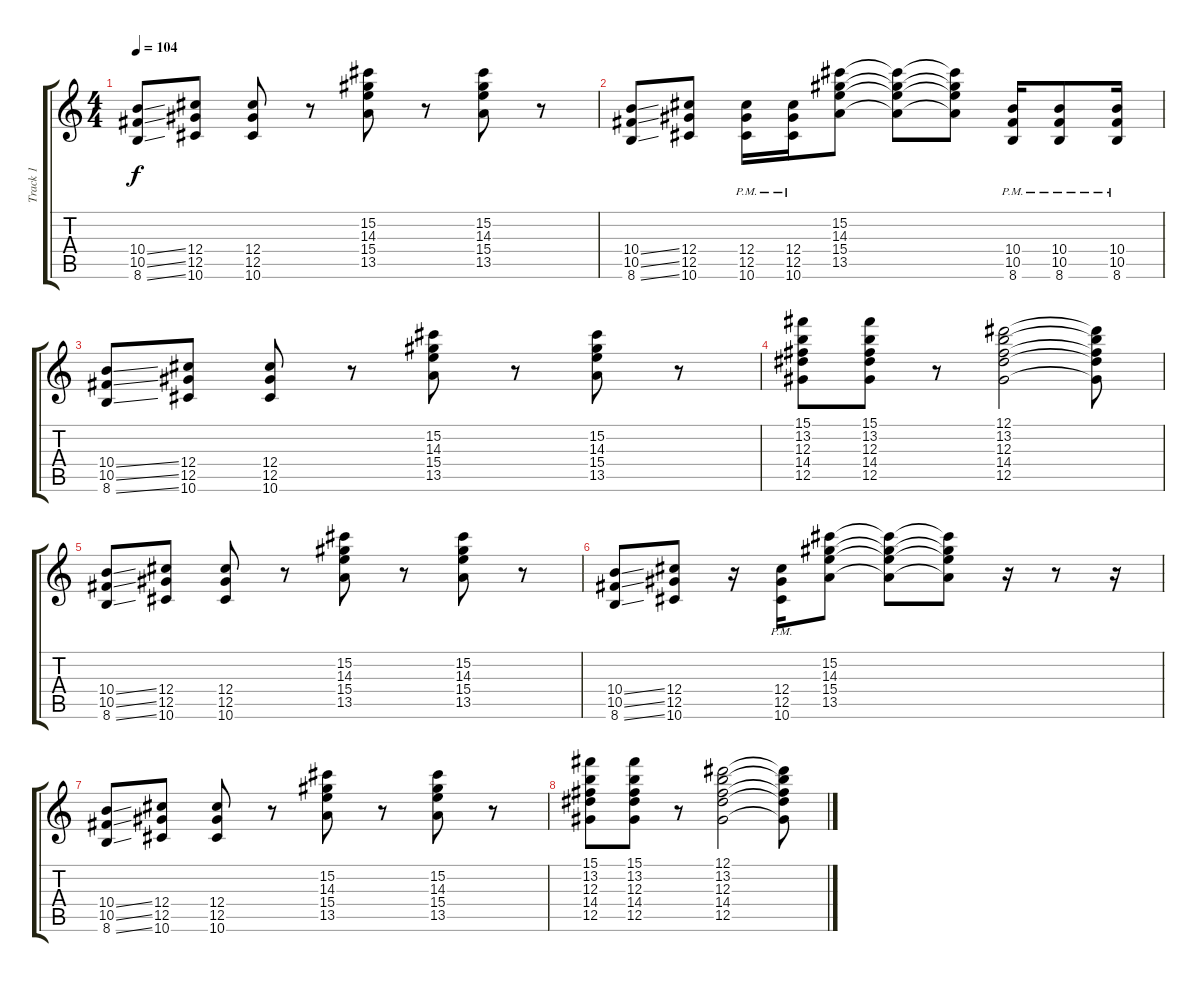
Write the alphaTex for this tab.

\track ("Track 1" "Track 1") {instrument electricguitarclean}
\staff {score tabs}
\tuning (Eb4 Bb3 Gb3 Db3 Ab2 Eb2) {hide}
\ts (4 4)
\tempo 104
\clef g2
\ks c
(10.4{ss} 10.5{ss} 8.6{ss}).8{dy f instrument distortionguitar} (12.4 12.5 10.6).8 (12.4 12.5 10.6).8 r.8 (15.2 14.3 15.4 13.5).8 r.8 (15.2 14.3 15.4 13.5).8 r.8 |
(10.4{ss} 10.5{ss} 8.6{ss}).8 (12.4 12.5 10.6).8 (12.4{pm} 12.5{pm} 10.6{pm}).16 (12.4{pm} 12.5{pm} 10.6{pm}).16 (15.2 14.3 15.4 13.5).8 (15.2{t} 14.3{t} 15.4{t} 13.5{t}).8 (15.2{t} 14.3{t} 15.4{t} 13.5{t}).8 (10.4{pm} 10.5{pm} 8.6{pm}).16 (10.4{pm} 10.5{pm} 8.6{pm}).8 (10.4{pm} 10.5{pm} 8.6{pm}).16 |
(10.4{ss} 10.5{ss} 8.6{ss}).8 (12.4 12.5 10.6).8 (12.4 12.5 10.6).8 r.8 (15.2 14.3 15.4 13.5).8 r.8 (15.2 14.3 15.4 13.5).8 r.8 |
(15.1 13.2 12.3 14.4 12.5).8 (15.1 13.2 12.3 14.4 12.5).8 r.8 (12.1 13.2 12.3 14.4 12.5).2 (12.1{t} 13.2{t} 12.3{t} 14.4{t} 12.5{t}).8 |
(10.4{ss} 10.5{ss} 8.6{ss}).8 (12.4 12.5 10.6).8 (12.4 12.5 10.6).8 r.8 (15.2 14.3 15.4 13.5).8 r.8 (15.2 14.3 15.4 13.5).8 r.8 |
(10.4{ss} 10.5{ss} 8.6{ss}).8 (12.4 12.5 10.6).8 r.16 (12.4{pm} 12.5{pm} 10.6{pm}).16 (15.2 14.3 15.4 13.5).8 (15.2{t} 14.3{t} 15.4{t} 13.5{t}).8 (15.2{t} 14.3{t} 15.4{t} 13.5{t}).8 r.16 r.8 r.16 |
(10.4{ss} 10.5{ss} 8.6{ss}).8 (12.4 12.5 10.6).8 (12.4 12.5 10.6).8 r.8 (15.2 14.3 15.4 13.5).8 r.8 (15.2 14.3 15.4 13.5).8 r.8 |
(15.1 13.2 12.3 14.4 12.5).8 (15.1 13.2 12.3 14.4 12.5).8 r.8 (12.1 13.2 12.3 14.4 12.5).2 (12.1{t} 13.2{t} 12.3{t} 14.4{t} 12.5{t}).8
